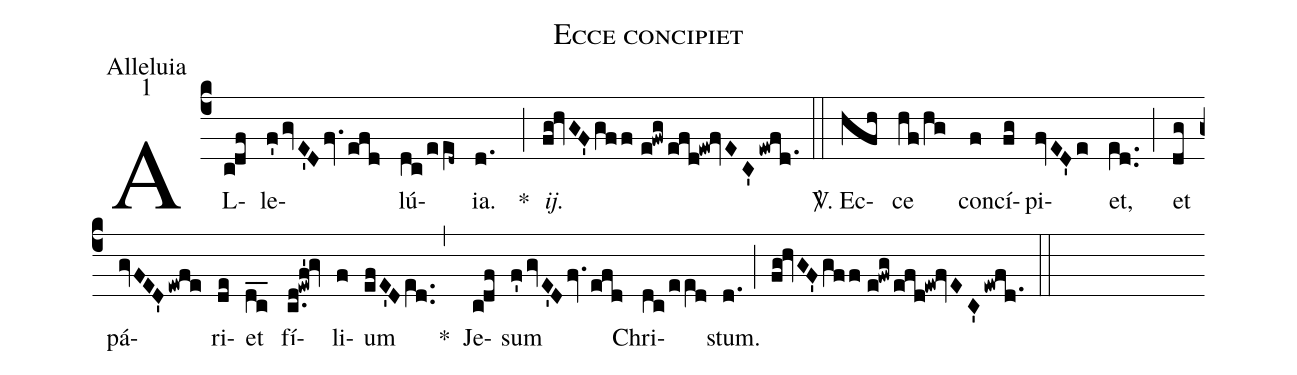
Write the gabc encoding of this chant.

name:Ecce concipiet;
office-part:Alleluia;
mode:1;
%%
(c4) AL(cdf)le(f'gvE'Dfv.efd)lú(dc/ee[ll:1]d~){ia}.(d.) <clear>*(;) <i>ij.</i>(fg!hvGF'gff//e!fwg/efd!ew!fvEC'ewfd.1) (::) <nlba><sp>V/</sp>. Ec(hfh)ce</nlba>(hf/hg) con(f)cí(fg)pi(fvED'e)et,(e[ll:1]d..) (;) et(dg) pá(gvFED'ewfe)ri(de)et(dc__) fí(c.d!ewf'!gv)li(f)um(efE'De[ll:1]d..) <clear>*(,) Je(cdf)sum(f'gvE'Dfv.efd) Chri(dc/ee[ll:1]d)stum.(d.) (;) (fg!hvGF'gff//e!fwg/efd!ew!fvEC'ewfd.1) (::)
